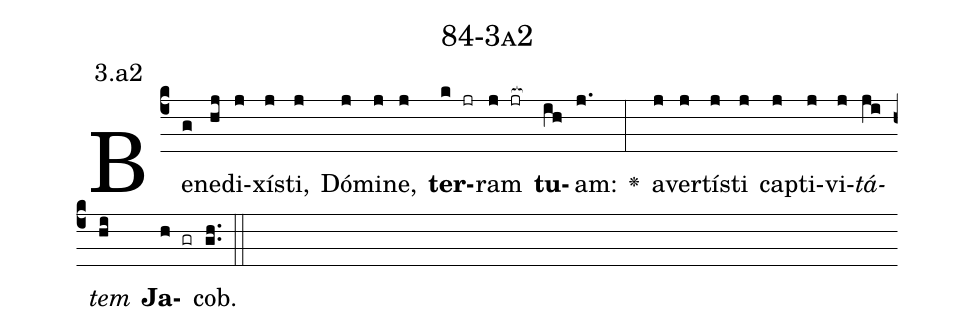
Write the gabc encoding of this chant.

name: 84-3a2;
annotation: 3.a2;
%%
(c4)Be(g)ne(hj)di(j)xís(j)ti,(j) Dó(j)mi(j)ne,(j) <b>ter</b>(k jr)ram(j jr[ocb:1{]) <b>tu</b>(ih[ocb:0}])am:(j.) <v>\greheightstar</v>(:) a(j)ver(j)tís(j)ti(j) cap(j)ti(j)vi(j)<i>tá</i>(ji)<i>tem</i>(hi) <b>Ja</b>(h gr)cob.(gh..) (::)


%E(j) u(j) o(ji) u(hi) a(h) e.(gh..) (::)
